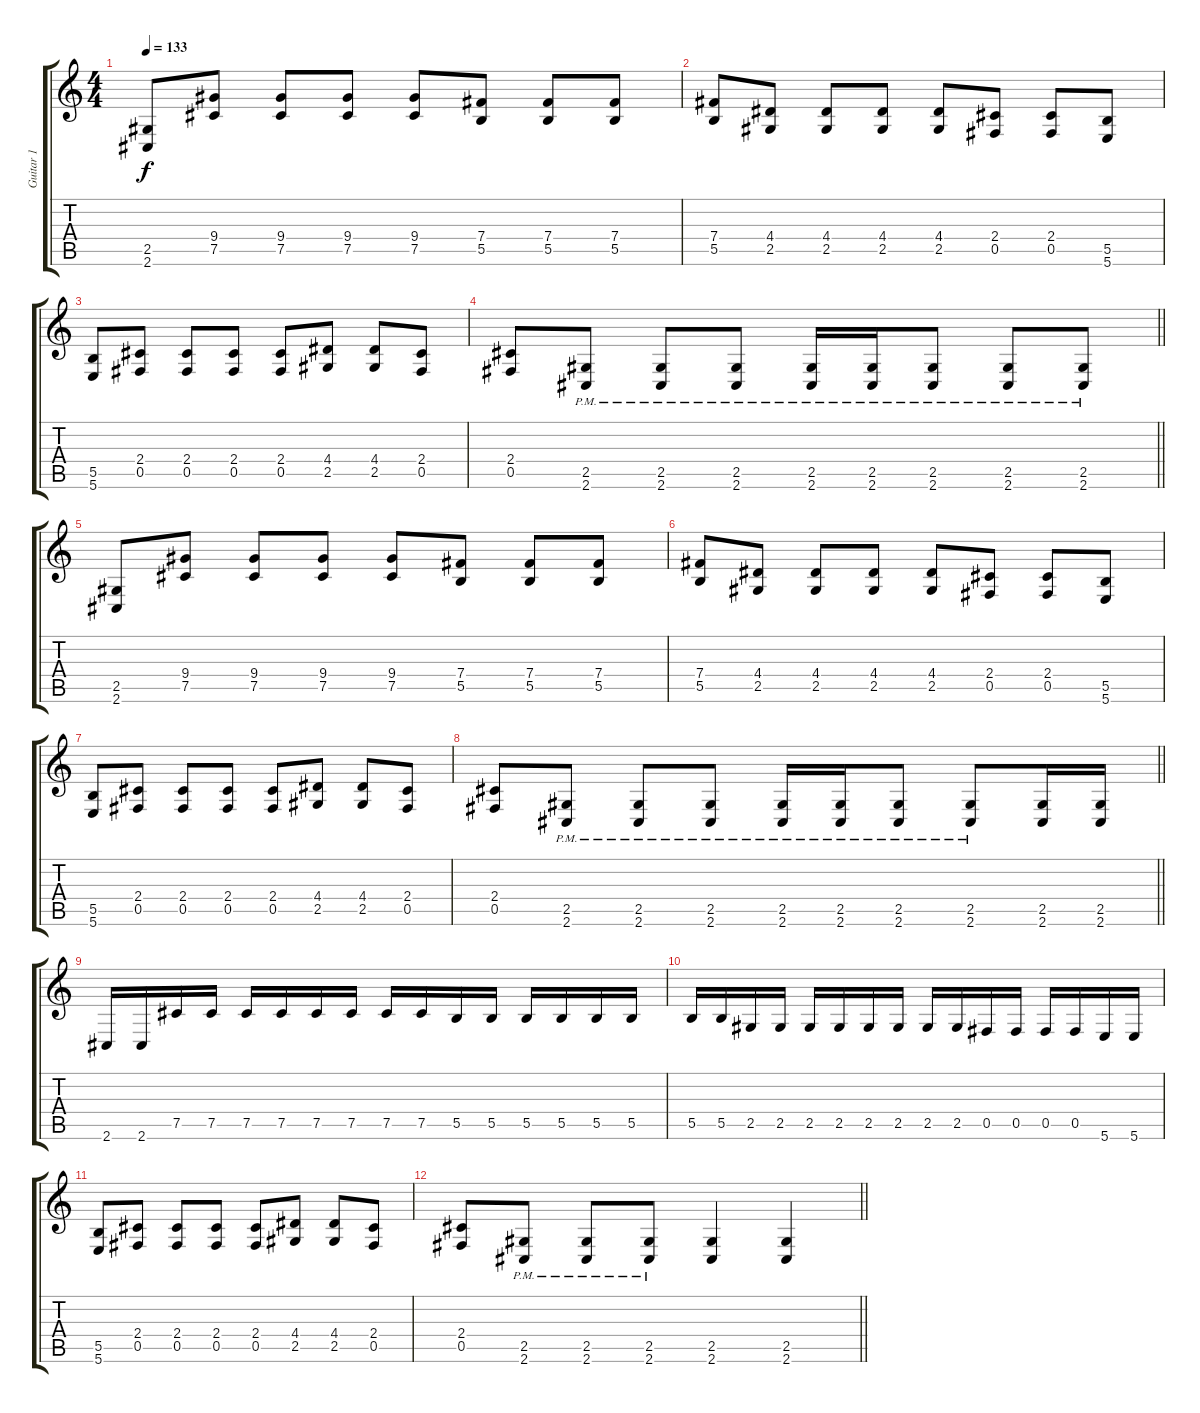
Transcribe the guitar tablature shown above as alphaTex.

\track ("Guitar 1" "Guitar 1") {instrument distortionguitar}
\staff {score tabs}
\tuning (Db4 Ab3 E3 B2 Gb2 B1) {hide}
\ts (4 4)
\tempo 133
\clef g2
\ks c
(2.5 2.6).8{dy f} (9.4 7.5).8 (9.4 7.5).8 (9.4 7.5).8 (9.4 7.5).8 (7.4 5.5).8 (7.4 5.5).8 (7.4 5.5).8 |
(7.4 5.5).8 (4.4 2.5).8 (4.4 2.5).8 (4.4 2.5).8 (4.4 2.5).8 (2.4 0.5).8 (2.4 0.5).8 (5.5 5.6).8 |
(5.5 5.6).8 (2.4 0.5).8 (2.4 0.5).8 (2.4 0.5).8 (2.4 0.5).8 (4.4 2.5).8 (4.4 2.5).8 (2.4 0.5).8 |
\barLineRight lightlight
(2.4 0.5).8 (2.5{pm} 2.6{pm}).8 (2.5{pm} 2.6{pm}).8 (2.5{pm} 2.6{pm}).8 (2.5{pm} 2.6{pm}).16 (2.5{pm} 2.6{pm}).16 (2.5{pm} 2.6{pm}).8 (2.5{pm} 2.6{pm}).8 (2.5{pm} 2.6{pm}).8 |
(2.5 2.6).8 (9.4 7.5).8 (9.4 7.5).8 (9.4 7.5).8 (9.4 7.5).8 (7.4 5.5).8 (7.4 5.5).8 (7.4 5.5).8 |
(7.4 5.5).8 (4.4 2.5).8 (4.4 2.5).8 (4.4 2.5).8 (4.4 2.5).8 (2.4 0.5).8 (2.4 0.5).8 (5.5 5.6).8 |
(5.5 5.6).8 (2.4 0.5).8 (2.4 0.5).8 (2.4 0.5).8 (2.4 0.5).8 (4.4 2.5).8 (4.4 2.5).8 (2.4 0.5).8 |
\barLineRight lightlight
(2.4 0.5).8 (2.5{pm} 2.6{pm}).8 (2.5{pm} 2.6{pm}).8 (2.5{pm} 2.6{pm}).8 (2.5{pm} 2.6{pm}).16 (2.5{pm} 2.6{pm}).16 (2.5{pm} 2.6{pm}).8 (2.5{pm} 2.6{pm}).8 (2.5 2.6).16 (2.5 2.6).16 |
2.6.16 2.6.16 7.5.16 7.5.16 7.5.16 7.5.16 7.5.16 7.5.16 7.5.16 7.5.16 5.5.16 5.5.16 5.5.16 5.5.16 5.5.16 5.5.16 |
5.5.16 5.5.16 2.5.16 2.5.16 2.5.16 2.5.16 2.5.16 2.5.16 2.5.16 2.5.16 0.5.16 0.5.16 0.5.16 0.5.16 5.6.16 5.6.16 |
(5.5 5.6).8 (2.4 0.5).8 (2.4 0.5).8 (2.4 0.5).8 (2.4 0.5).8 (4.4 2.5).8 (4.4 2.5).8 (2.4 0.5).8 |
\barLineRight lightlight
(2.4 0.5).8 (2.5{pm} 2.6{pm}).8 (2.5{pm} 2.6{pm}).8 (2.5{pm} 2.6{pm}).8 (2.5 2.6).4 (2.5 2.6).4
